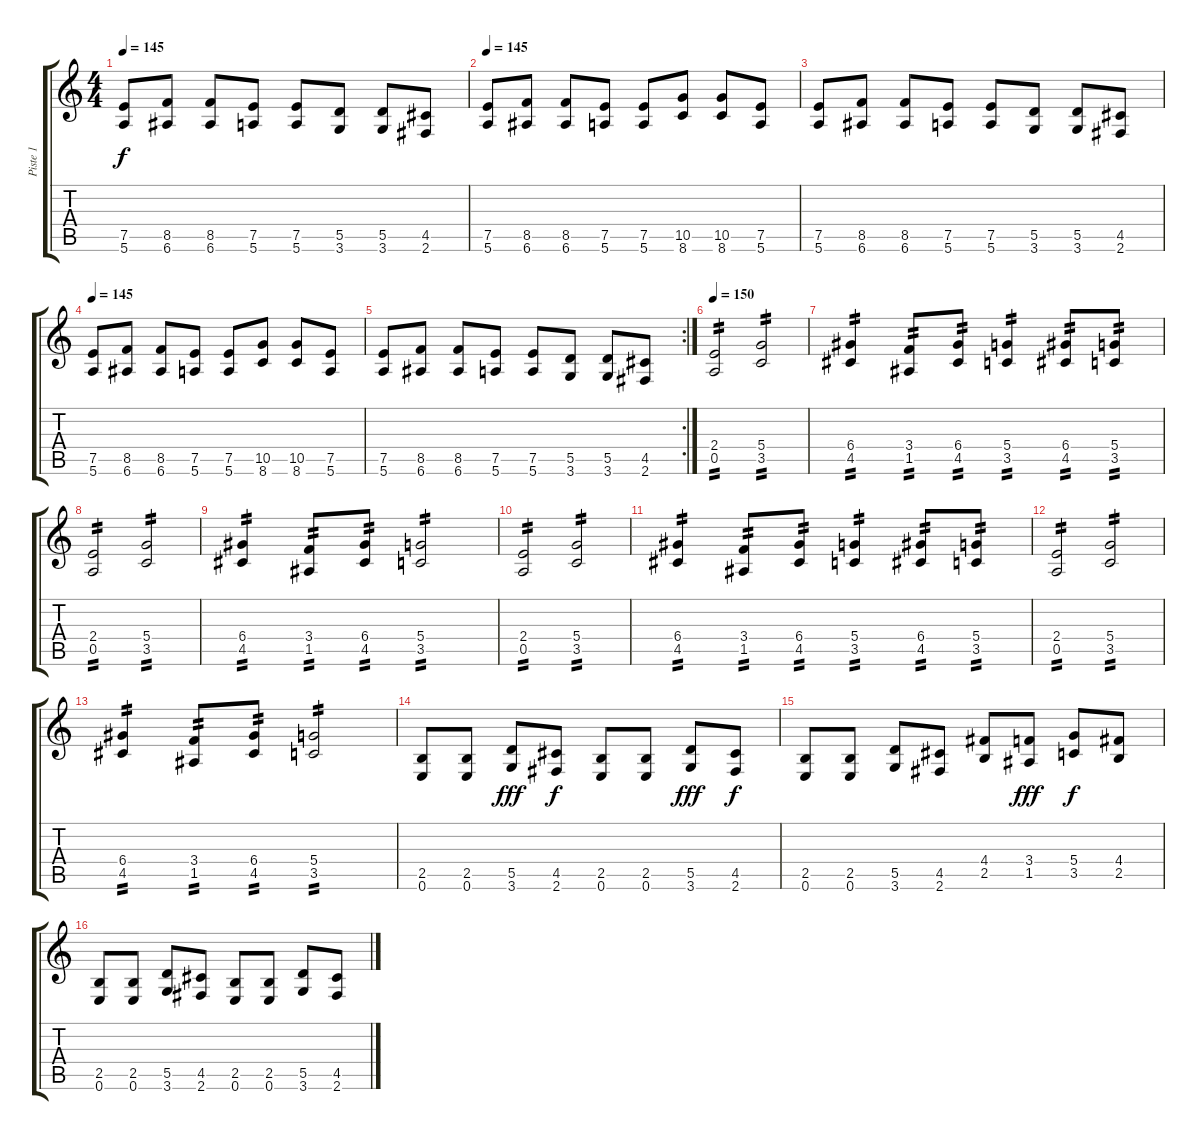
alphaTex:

\track ("Piste 1" "Piste 1") {instrument overdrivenguitar}
\staff {score tabs}
\tuning (E4 B3 G3 D3 A2 E2) {hide}
\ts (4 4)
\tempo 145
\clef g2
\ks c
(7.5 5.6).8{dy f} (8.5 6.6).8 (8.5 6.6).8 (7.5 5.6).8 (7.5 5.6).8 (5.5 3.6).8 (5.5 3.6).8 (4.5 2.6).8 |
\tempo 145
(7.5 5.6).8 (8.5 6.6).8 (8.5 6.6).8 (7.5 5.6).8 (7.5 5.6).8 (10.5 8.6).8 (10.5 8.6).8 (7.5 5.6).8 |
(7.5 5.6).8 (8.5 6.6).8 (8.5 6.6).8 (7.5 5.6).8 (7.5 5.6).8 (5.5 3.6).8 (5.5 3.6).8 (4.5 2.6).8 |
\tempo 145
(7.5 5.6).8 (8.5 6.6).8 (8.5 6.6).8 (7.5 5.6).8 (7.5 5.6).8 (10.5 8.6).8 (10.5 8.6).8 (7.5 5.6).8 |
\rc 2
(7.5 5.6).8 (8.5 6.6).8 (8.5 6.6).8 (7.5 5.6).8 (7.5 5.6).8 (5.5 3.6).8 (5.5 3.6).8 (4.5 2.6).8 |
\tempo 150
(2.4 0.5).2{tp 2} (5.4 3.5).2{tp 2} |
(6.4 4.5).4{tp 2} (3.4 1.5).8{tp 2} (6.4 4.5).8{tp 2} (5.4 3.5).4{tp 2} (6.4 4.5).8{tp 2} (5.4 3.5).8{tp 2} |
(2.4 0.5).2{tp 2} (5.4 3.5).2{tp 2} |
(6.4 4.5).4{tp 2} (3.4 1.5).8{tp 2} (6.4 4.5).8{tp 2} (5.4 3.5).2{tp 2} |
(2.4 0.5).2{tp 2} (5.4 3.5).2{tp 2} |
(6.4 4.5).4{tp 2} (3.4 1.5).8{tp 2} (6.4 4.5).8{tp 2} (5.4 3.5).4{tp 2} (6.4 4.5).8{tp 2} (5.4 3.5).8{tp 2} |
(2.4 0.5).2{tp 2} (5.4 3.5).2{tp 2} |
(6.4 4.5).4{tp 2} (3.4 1.5).8{tp 2} (6.4 4.5).8{tp 2} (5.4 3.5).2{tp 2} |
(2.5 0.6).8 (2.5 0.6).8 (5.5 3.6).8{dy fff} (4.5 2.6).8{dy f} (2.5 0.6).8 (2.5 0.6).8 (5.5 3.6).8{dy fff} (4.5 2.6).8{dy f} |
(2.5 0.6).8 (2.5 0.6).8 (5.5 3.6).8 (4.5 2.6).8 (4.4 2.5).8 (3.4 1.5).8{dy fff} (5.4 3.5).8{dy f} (4.4 2.5).8 |
(2.5 0.6).8 (2.5 0.6).8 (5.5 3.6).8 (4.5 2.6).8 (2.5 0.6).8 (2.5 0.6).8 (5.5 3.6).8 (4.5 2.6).8
